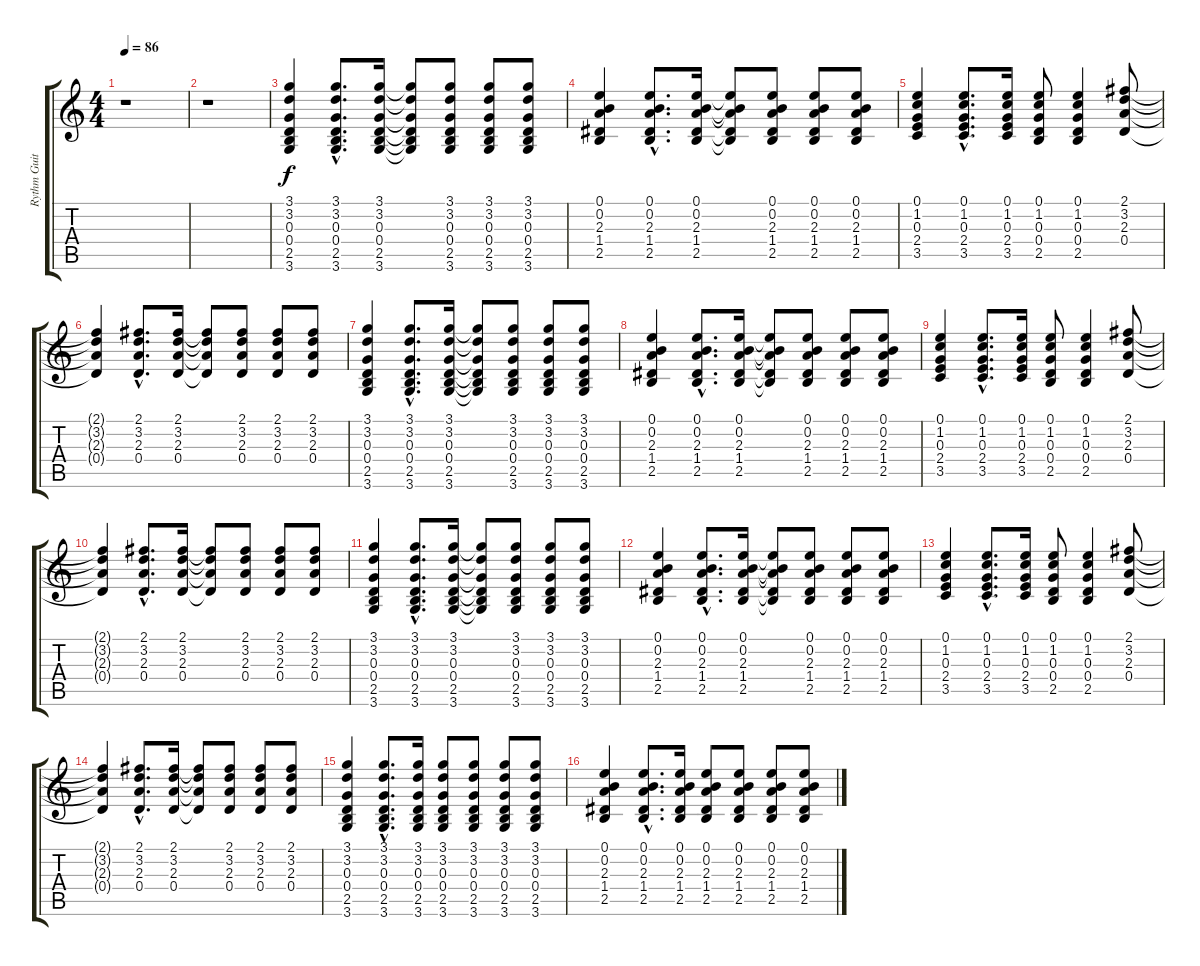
\track ("Rythm Guitar" "Rythm Guit") {instrument electricguitarjazz}
\staff {score tabs}
\tuning (E4 B3 G3 D3 A2 E2) {hide}
\ts (4 4)
\tempo 86
\clef g2
\ks c
r.1{dy f instrument electricguitarjazz} |
r.1 |
(3.1 3.2 0.3 0.4 2.5 3.6).4 (3.1{hac} 3.2{hac} 0.3{hac} 0.4{hac} 2.5{hac} 3.6{hac}).8{d} (3.1 3.2 0.3 0.4 2.5 3.6).16 (3.1{t} 3.2{t} 0.3{t} 0.4{t} 2.5{t} 3.6{t}).8 (3.1 3.2 0.3 0.4 2.5 3.6).8 (3.1 3.2 0.3 0.4 2.5 3.6).8 (3.1 3.2 0.3 0.4 2.5 3.6).8 |
(0.1 0.2 2.3 1.4 2.5).4 (0.1{hac} 0.2{hac} 2.3{hac} 1.4{hac} 2.5{hac}).8{d} (0.1 0.2 2.3 1.4 2.5).16 (0.1{t} 0.2{t} 2.3{t} 1.4{t} 2.5{t}).8 (0.1 0.2 2.3 1.4 2.5).8 (0.1 0.2 2.3 1.4 2.5).8 (0.1 0.2 2.3 1.4 2.5).8 |
(0.1 1.2 0.3 2.4 3.5).4 (0.1{hac} 1.2{hac} 0.3{hac} 2.4{hac} 3.5{hac}).8{d} (0.1 1.2 0.3 2.4 3.5).16 (0.1 1.2 0.3 0.4 2.5).8 (0.1 1.2 0.3 0.4 2.5).4 (2.1 3.2 2.3 0.4).8 |
(2.1{t} 3.2{t} 2.3{t} 0.4{t}).4 (2.1{hac} 3.2{hac} 2.3{hac} 0.4{hac}).8{d} (2.1 3.2 2.3 0.4).16 (2.1{t} 3.2{t} 2.3{t} 0.4{t}).8 (2.1 3.2 2.3 0.4).8 (2.1 3.2 2.3 0.4).8 (2.1 3.2 2.3 0.4).8 |
(3.1 3.2 0.3 0.4 2.5 3.6).4 (3.1{hac} 3.2{hac} 0.3{hac} 0.4{hac} 2.5{hac} 3.6{hac}).8{d} (3.1 3.2 0.3 0.4 2.5 3.6).16 (3.1{t} 3.2{t} 0.3{t} 0.4{t} 2.5{t} 3.6{t}).8 (3.1 3.2 0.3 0.4 2.5 3.6).8 (3.1 3.2 0.3 0.4 2.5 3.6).8 (3.1 3.2 0.3 0.4 2.5 3.6).8 |
(0.1 0.2 2.3 1.4 2.5).4 (0.1{hac} 0.2{hac} 2.3{hac} 1.4{hac} 2.5{hac}).8{d} (0.1 0.2 2.3 1.4 2.5).16 (0.1{t} 0.2{t} 2.3{t} 1.4{t} 2.5{t}).8 (0.1 0.2 2.3 1.4 2.5).8 (0.1 0.2 2.3 1.4 2.5).8 (0.1 0.2 2.3 1.4 2.5).8 |
(0.1 1.2 0.3 2.4 3.5).4 (0.1{hac} 1.2{hac} 0.3{hac} 2.4{hac} 3.5{hac}).8{d} (0.1 1.2 0.3 2.4 3.5).16 (0.1 1.2 0.3 0.4 2.5).8 (0.1 1.2 0.3 0.4 2.5).4 (2.1 3.2 2.3 0.4).8 |
(2.1{t} 3.2{t} 2.3{t} 0.4{t}).4 (2.1{hac} 3.2{hac} 2.3{hac} 0.4{hac}).8{d} (2.1 3.2 2.3 0.4).16 (2.1{t} 3.2{t} 2.3{t} 0.4{t}).8 (2.1 3.2 2.3 0.4).8 (2.1 3.2 2.3 0.4).8 (2.1 3.2 2.3 0.4).8 |
(3.1 3.2 0.3 0.4 2.5 3.6).4 (3.1{hac} 3.2{hac} 0.3{hac} 0.4{hac} 2.5{hac} 3.6{hac}).8{d} (3.1 3.2 0.3 0.4 2.5 3.6).16 (3.1{t} 3.2{t} 0.3{t} 0.4{t} 2.5{t} 3.6{t}).8 (3.1 3.2 0.3 0.4 2.5 3.6).8 (3.1 3.2 0.3 0.4 2.5 3.6).8 (3.1 3.2 0.3 0.4 2.5 3.6).8 |
(0.1 0.2 2.3 1.4 2.5).4 (0.1{hac} 0.2{hac} 2.3{hac} 1.4{hac} 2.5{hac}).8{d} (0.1 0.2 2.3 1.4 2.5).16 (0.1{t} 0.2{t} 2.3{t} 1.4{t} 2.5{t}).8 (0.1 0.2 2.3 1.4 2.5).8 (0.1 0.2 2.3 1.4 2.5).8 (0.1 0.2 2.3 1.4 2.5).8 |
(0.1 1.2 0.3 2.4 3.5).4 (0.1{hac} 1.2{hac} 0.3{hac} 2.4{hac} 3.5{hac}).8{d} (0.1 1.2 0.3 2.4 3.5).16 (0.1 1.2 0.3 0.4 2.5).8 (0.1 1.2 0.3 0.4 2.5).4 (2.1 3.2 2.3 0.4).8 |
(2.1{t} 3.2{t} 2.3{t} 0.4{t}).4 (2.1{hac} 3.2{hac} 2.3{hac} 0.4{hac}).8{d} (2.1 3.2 2.3 0.4).16 (2.1{t} 3.2{t} 2.3{t} 0.4{t}).8 (2.1 3.2 2.3 0.4).8 (2.1 3.2 2.3 0.4).8 (2.1 3.2 2.3 0.4).8 |
(3.1 3.2 0.3 0.4 2.5 3.6).4 (3.1{hac} 3.2{hac} 0.3{hac} 0.4{hac} 2.5{hac} 3.6{hac}).8{d} (3.1 3.2 0.3 0.4 2.5 3.6).16 (3.1 3.2 0.3 0.4 2.5 3.6).8 (3.1 3.2 0.3 0.4 2.5 3.6).8 (3.1 3.2 0.3 0.4 2.5 3.6).8 (3.1 3.2 0.3 0.4 2.5 3.6).8 |
(0.1 0.2 2.3 1.4 2.5).4 (0.1{hac} 0.2{hac} 2.3{hac} 1.4{hac} 2.5{hac}).8{d} (0.1 0.2 2.3 1.4 2.5).16 (0.1 0.2 2.3 1.4 2.5).8 (0.1 0.2 2.3 1.4 2.5).8 (0.1 0.2 2.3 1.4 2.5).8 (0.1 0.2 2.3 1.4 2.5).8
